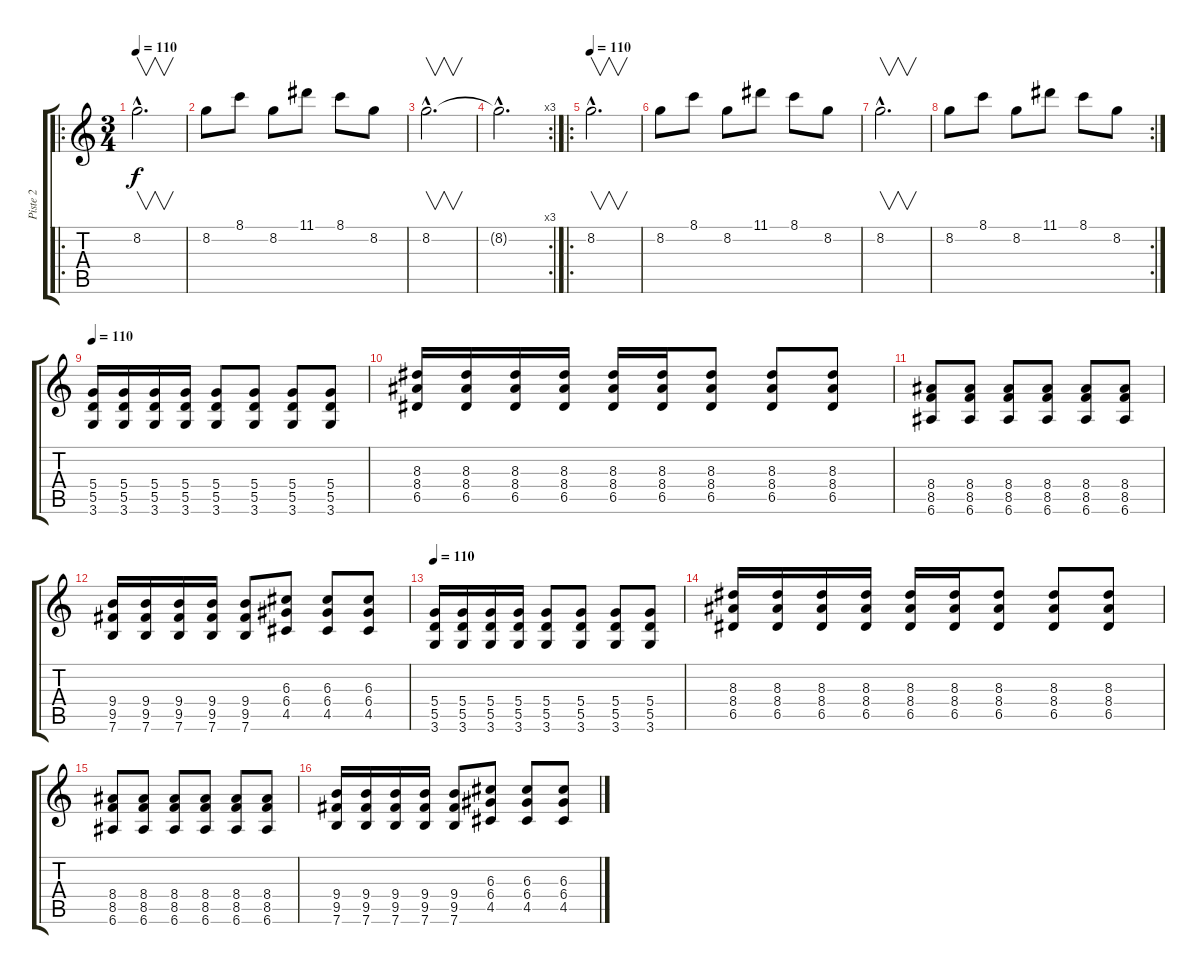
\track ("Piste 2" "Piste 2") {instrument distortionguitar}
\staff {score tabs}
\tuning (E4 B3 G3 D3 A2 E2) {hide}
\ro
\ts (3 4)
\tempo 110
\clef g2
\ks c
8.2{hac}.2{v d dy f} |
8.2.8 8.1.8 8.2.8 11.1.8 8.1.8 8.2.8 |
8.2{hac}.2{v d} |
\rc 3
8.2{hac t}.2{d} |
\ro
\tempo 110
8.2{hac}.2{v d} |
8.2.8 8.1.8 8.2.8 11.1.8 8.1.8 8.2.8 |
8.2{hac}.2{v d} |
\rc 2
8.2.8 8.1.8 8.2.8 11.1.8 8.1.8 8.2.8 |
\tempo 110
(5.4 5.5 3.6).16 (5.4 5.5 3.6).16 (5.4 5.5 3.6).16 (5.4 5.5 3.6).16 (5.4 5.5 3.6).8 (5.4 5.5 3.6).8 (5.4 5.5 3.6).8 (5.4 5.5 3.6).8 |
(8.3 8.4 6.5).16 (8.3 8.4 6.5).16 (8.3 8.4 6.5).16 (8.3 8.4 6.5).16 (8.3 8.4 6.5).16 (8.3 8.4 6.5).16 (8.3 8.4 6.5).8 (8.3 8.4 6.5).8 (8.3 8.4 6.5).8 |
(8.4 8.5 6.6).8 (8.4 8.5 6.6).8 (8.4 8.5 6.6).8 (8.4 8.5 6.6).8 (8.4 8.5 6.6).8 (8.4 8.5 6.6).8 |
(9.4 9.5 7.6).16 (9.4 9.5 7.6).16 (9.4 9.5 7.6).16 (9.4 9.5 7.6).16 (9.4 9.5 7.6).8 (6.3 6.4 4.5).8 (6.3 6.4 4.5).8 (6.3 6.4 4.5).8 |
\tempo 110
(5.4 5.5 3.6).16 (5.4 5.5 3.6).16 (5.4 5.5 3.6).16 (5.4 5.5 3.6).16 (5.4 5.5 3.6).8 (5.4 5.5 3.6).8 (5.4 5.5 3.6).8 (5.4 5.5 3.6).8 |
(8.3 8.4 6.5).16 (8.3 8.4 6.5).16 (8.3 8.4 6.5).16 (8.3 8.4 6.5).16 (8.3 8.4 6.5).16 (8.3 8.4 6.5).16 (8.3 8.4 6.5).8 (8.3 8.4 6.5).8 (8.3 8.4 6.5).8 |
(8.4 8.5 6.6).8 (8.4 8.5 6.6).8 (8.4 8.5 6.6).8 (8.4 8.5 6.6).8 (8.4 8.5 6.6).8 (8.4 8.5 6.6).8 |
(9.4 9.5 7.6).16 (9.4 9.5 7.6).16 (9.4 9.5 7.6).16 (9.4 9.5 7.6).16 (9.4 9.5 7.6).8 (6.3 6.4 4.5).8 (6.3 6.4 4.5).8 (6.3 6.4 4.5).8
